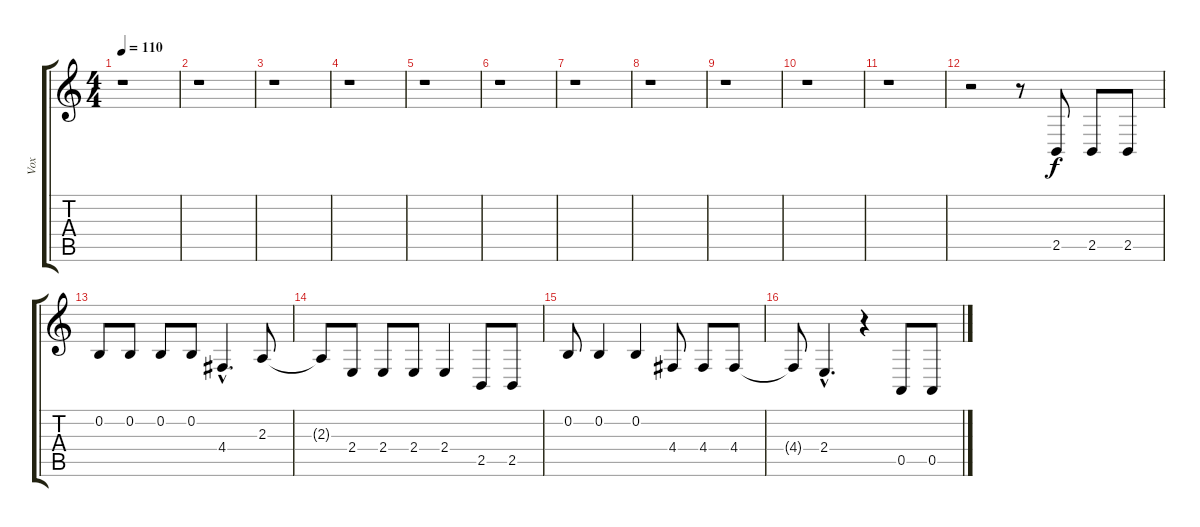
\track ("Vox" "Vox") {instrument harmonica}
\staff {score tabs}
\tuning (E4 B3 G3 D3 A2 E2) {hide}
\ts (4 4)
\tempo 110
\clef g2
\ks c
r.1{dy f instrument harmonica} |
r.1 |
r.1 |
r.1 |
r.1 |
r.1 |
r.1 |
r.1 |
r.1 |
r.1 |
r.1 |
r.2 r.8 2.5.8 2.5.8 2.5.8 |
0.2.8 0.2.8 0.2.8 0.2.8 4.4{hac}.4{d} 2.3.8 |
2.3{t}.8 2.4.8 2.4.8 2.4.8 2.4.4 2.5.8 2.5.8 |
0.2.8 0.2.4 0.2.4 4.4.8 4.4.8 4.4.8 |
4.4{t}.8 2.4{hac}.4{d} r.4 0.5.8 0.5.8
